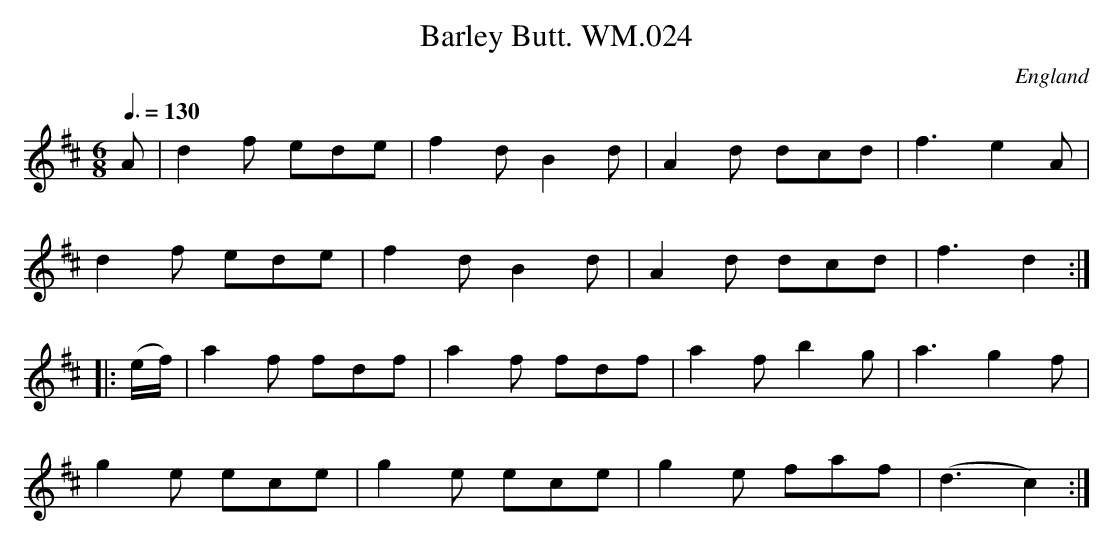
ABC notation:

X:1
T:Barley Butt. WM.024
L:1/8
M:6/8
O:England
Q:3/8=130
K:D
A|d2f ede|f2dB2d|A2d dcd|f3e2A|!
d2f ede|f2d B2d|A2d dcd|f3d2:|!
|:(e/f/)|a2f fdf|a2f fdf|a2fb2g|a3g2f|!
g2e ece|g2e ece|g2e faf|(d3c2):|
